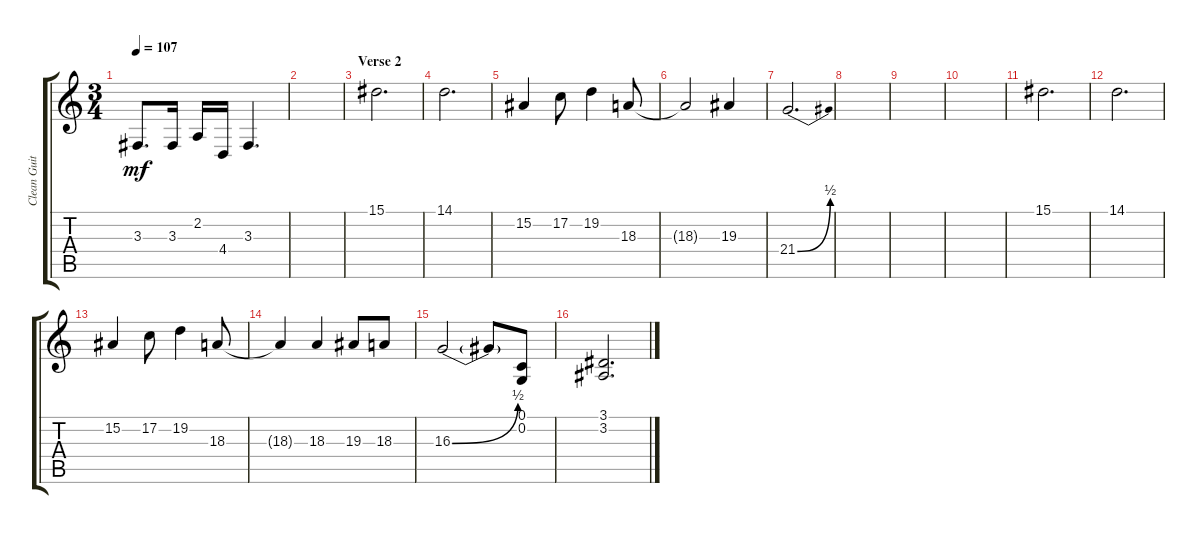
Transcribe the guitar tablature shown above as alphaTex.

\track ("Clean Guitar" "Clean Guit") {instrument voiceoohs}
\staff {score tabs}
\tuning (C4 G3 Eb3 Bb2 F2 C2) {hide}
\ts (3 4)
\tempo 107
\clef g2
\ks c
3.3.8{d dy mf} 3.3.16 2.2.16 4.4.16 3.3.4{d} |
|
\section ("" "Verse 2")
15.1.2{d} |
14.1.2{d} |
15.2.4 17.2.8 19.2.4 18.3.8 |
18.3{t}.2 19.3.4 |
21.4{be (bend 0 0 60 2)}.2{d} |
|
|
|
15.1.2{d} |
14.1.2{d} |
15.2.4 17.2.8 19.2.4 18.3.8 |
18.3{t}.4 18.3.4 19.3.8 18.3.8 |
16.3{be (bend 0 0 60 2)}.2 16.3{t}.8 (0.1 0.2).8 |
(3.1 3.2).2{d}
